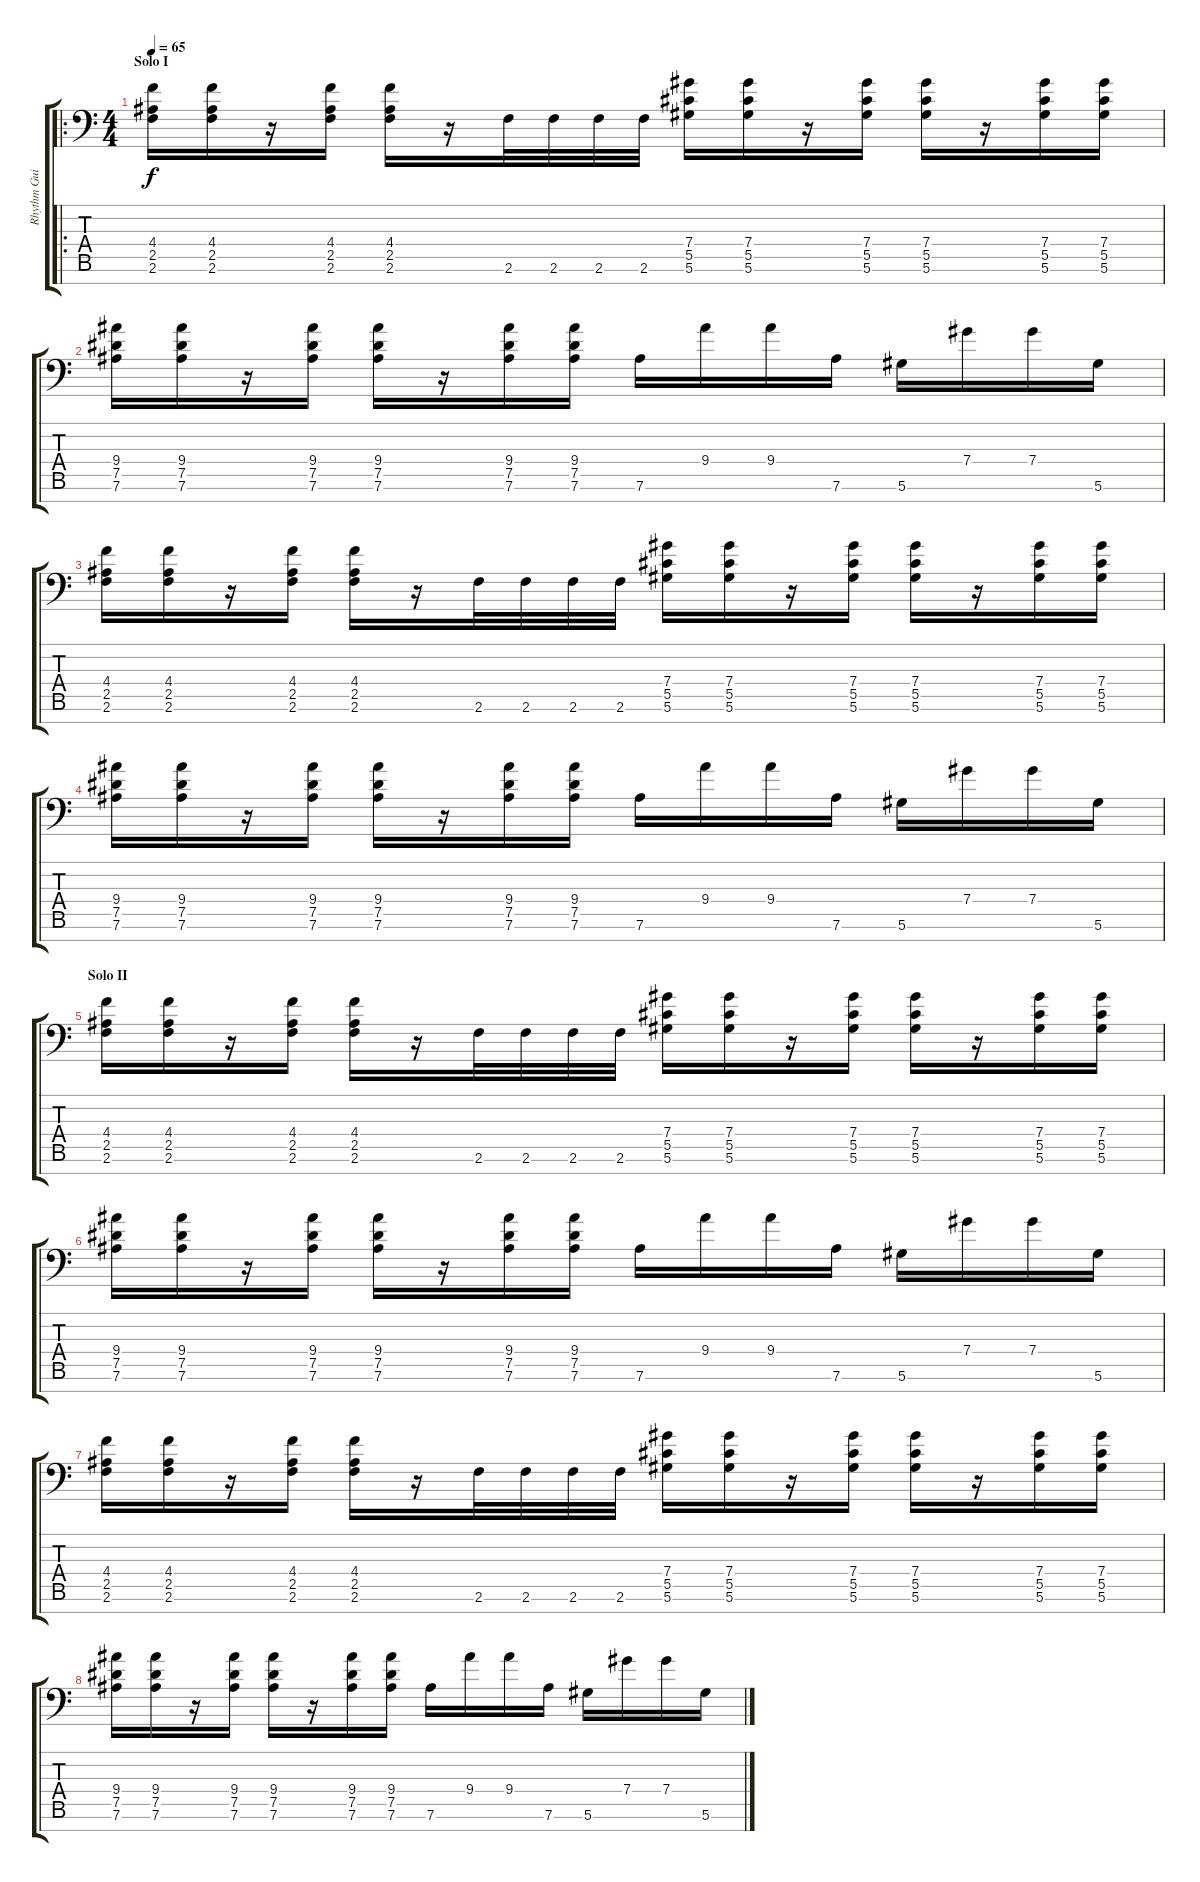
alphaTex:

\track ("Rhythm Guitar" "Rhythm Gui") {instrument electricguitarjazz}
\staff {score tabs}
\tuning (Eb4 Bb3 Gb3 Db3 Ab2 Eb2 Bb1) {hide}
\ro
\ts (4 4)
\section ("" "Solo I")
\tempo 65
\clef f4
\ks c
(4.4 2.5 2.6).16{dy f} (4.4 2.5 2.6).16 r.16 (4.4 2.5 2.6).16 (4.4 2.5 2.6).16 r.16 2.6.32 2.6.32 2.6.32 2.6.32 (7.4 5.5 5.6).16 (7.4 5.5 5.6).16 r.16 (7.4 5.5 5.6).16 (7.4 5.5 5.6).16 r.16 (7.4 5.5 5.6).16 (7.4 5.5 5.6).16 |
(9.4 7.5 7.6).16 (9.4 7.5 7.6).16 r.16 (9.4 7.5 7.6).16 (9.4 7.5 7.6).16 r.16 (9.4 7.5 7.6).16 (9.4 7.5 7.6).16 7.6.16 9.4.16 9.4.16 7.6.16 5.6.16 7.4.16 7.4.16 5.6.16 |
(4.4 2.5 2.6).16 (4.4 2.5 2.6).16 r.16 (4.4 2.5 2.6).16 (4.4 2.5 2.6).16 r.16 2.6.32 2.6.32 2.6.32 2.6.32 (7.4 5.5 5.6).16 (7.4 5.5 5.6).16 r.16 (7.4 5.5 5.6).16 (7.4 5.5 5.6).16 r.16 (7.4 5.5 5.6).16 (7.4 5.5 5.6).16 |
(9.4 7.5 7.6).16 (9.4 7.5 7.6).16 r.16 (9.4 7.5 7.6).16 (9.4 7.5 7.6).16 r.16 (9.4 7.5 7.6).16 (9.4 7.5 7.6).16 7.6.16 9.4.16 9.4.16 7.6.16 5.6.16 7.4.16 7.4.16 5.6.16 |
\section ("" "Solo II")
(4.4 2.5 2.6).16 (4.4 2.5 2.6).16 r.16 (4.4 2.5 2.6).16 (4.4 2.5 2.6).16 r.16 2.6.32 2.6.32 2.6.32 2.6.32 (7.4 5.5 5.6).16 (7.4 5.5 5.6).16 r.16 (7.4 5.5 5.6).16 (7.4 5.5 5.6).16 r.16 (7.4 5.5 5.6).16 (7.4 5.5 5.6).16 |
(9.4 7.5 7.6).16 (9.4 7.5 7.6).16 r.16 (9.4 7.5 7.6).16 (9.4 7.5 7.6).16 r.16 (9.4 7.5 7.6).16 (9.4 7.5 7.6).16 7.6.16 9.4.16 9.4.16 7.6.16 5.6.16 7.4.16 7.4.16 5.6.16 |
(4.4 2.5 2.6).16 (4.4 2.5 2.6).16 r.16 (4.4 2.5 2.6).16 (4.4 2.5 2.6).16 r.16 2.6.32 2.6.32 2.6.32 2.6.32 (7.4 5.5 5.6).16 (7.4 5.5 5.6).16 r.16 (7.4 5.5 5.6).16 (7.4 5.5 5.6).16 r.16 (7.4 5.5 5.6).16 (7.4 5.5 5.6).16 |
(9.4 7.5 7.6).16 (9.4 7.5 7.6).16 r.16 (9.4 7.5 7.6).16 (9.4 7.5 7.6).16 r.16 (9.4 7.5 7.6).16 (9.4 7.5 7.6).16 7.6.16 9.4.16 9.4.16 7.6.16 5.6.16 7.4.16 7.4.16 5.6.16
